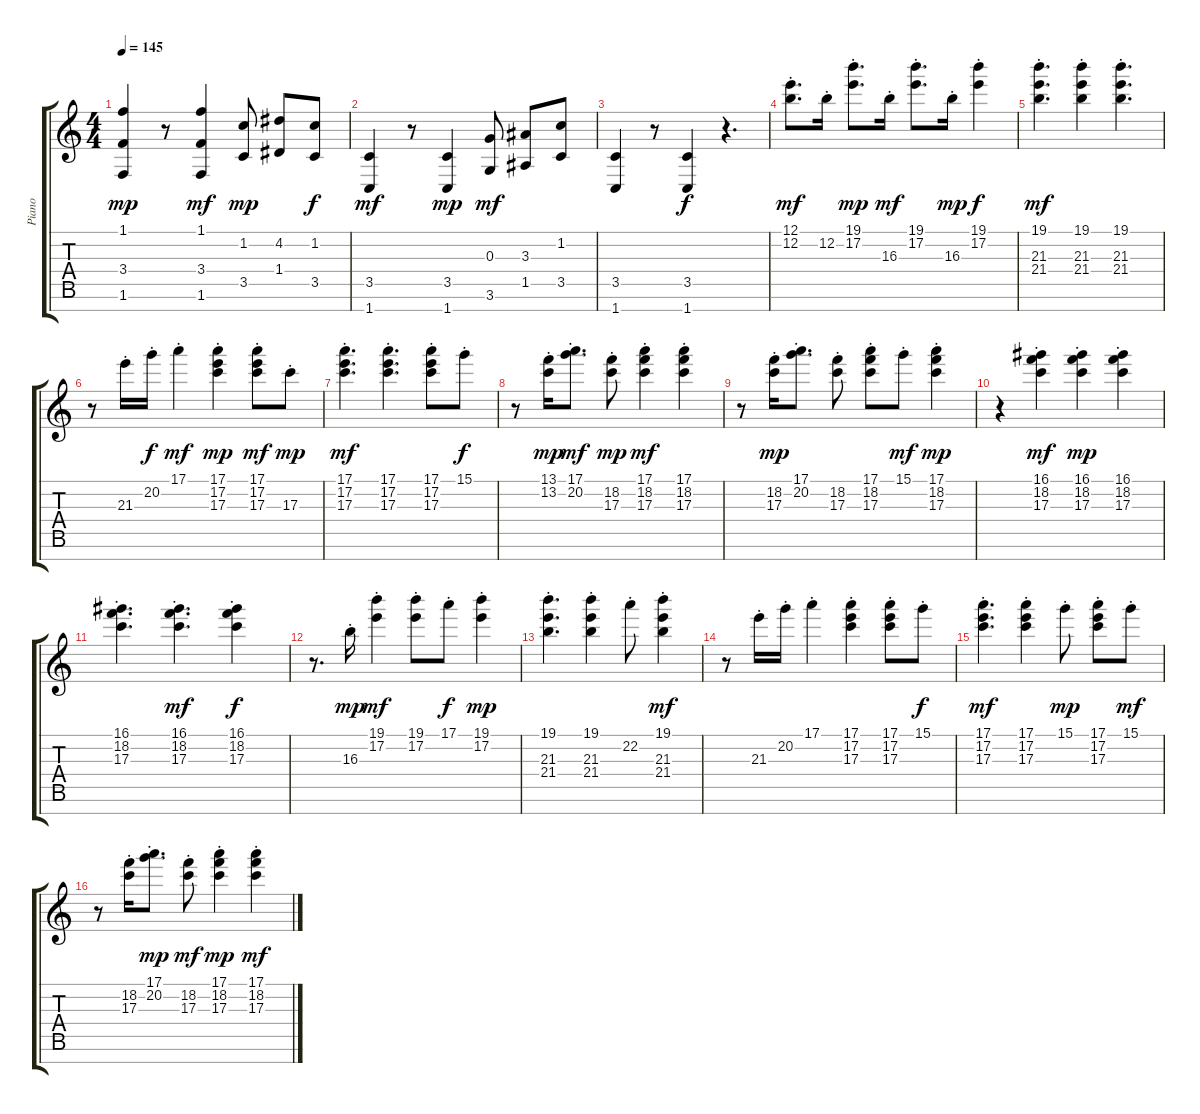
\track ("Piano" "Piano") {instrument electricguitarjazz}
\staff {score tabs}
\tuning (E4 B3 G3 D3 A2 E2 B1) {hide}
\ts (4 4)
\tempo 145
\clef g2
\ks c
(1.1 3.4 1.6).4{dy mp} r.8 (1.1 3.4 1.6).4{dy mf} (1.2 3.5).8{dy mp} (4.2 1.4).8 (1.2 3.5).8{dy f} |
(3.5 1.7).4{dy mf} r.8 (3.5 1.7).4{dy mp} (0.3 3.6).8{dy mf} (3.3 1.5).8 (1.2 3.5).8 |
(3.5 1.7).4 r.8 (3.5 1.7).4{dy f} r.4{d} |
(12.1{st} 12.2{st}).8{d dy mf} 12.2{st}.16 (19.1{st} 17.2{st}).8{d dy mp} 16.3{st}.16{dy mf} (19.1{st} 17.2{st}).8{d} 16.3{st}.16{dy mp} (19.1{st} 17.2{st}).4{dy f} |
(19.1{st} 21.3{st} 21.4{st}).4{d dy mf} (19.1{st} 21.3{st} 21.4{st}).4 (19.1{st} 21.3{st} 21.4{st}).4{d} |
r.8 21.3{st}.16 20.2{st}.16{dy f} 17.1{st}.4{dy mf} (17.1{st} 17.2{st} 17.3{st}).4{dy mp} (17.1{st} 17.2{st} 17.3{st}).8{dy mf} 17.3{st}.8{dy mp} |
(17.1{st} 17.2{st} 17.3{st}).4{d dy mf} (17.1{st} 17.2{st} 17.3{st}).4{d} (17.1{st} 17.2{st} 17.3{st}).8 15.1{st}.8{dy f} |
r.8 (13.1{st} 13.2{st}).16{dy mp} (17.1{st} 20.2{st}).8{d dy mf} (18.2{st} 17.3{st}).8{dy mp} (17.1{st} 18.2{st} 17.3{st}).4{dy mf} (17.1{st} 18.2{st} 17.3{st}).4 |
r.8 (18.2{st} 17.3{st}).16{dy mp} (17.1{st} 20.2{st}).8{d} (18.2{st} 17.3{st}).8 (17.1{st} 18.2{st} 17.3{st}).8 15.1{st}.8{dy mf} (17.1{st} 18.2{st} 17.3{st}).4{dy mp} |
r.4 (16.1{st} 18.2{st} 17.3{st}).4{dy mf} (16.1{st} 18.2{st} 17.3{st}).4{dy mp} (16.1{st} 18.2{st} 17.3{st}).4 |
(16.1{st} 18.2{st} 17.3{st}).4{d} (16.1{st} 18.2{st} 17.3{st}).4{d dy mf} (16.1{st} 18.2{st} 17.3{st}).4{dy f} |
r.8{d} 16.3{st}.16{dy mp} (19.1{st} 17.2{st}).4{dy mf} (19.1{st} 17.2{st}).8 17.1{st}.8{dy f} (19.1{st} 17.2{st}).4{dy mp} |
(19.1{st} 21.3{st} 21.4{st}).4{d} (19.1{st} 21.3{st} 21.4{st}).4 22.2{st}.8 (19.1{st} 21.3{st} 21.4{st}).4{dy mf} |
r.8 21.3{st}.16 20.2{st}.16 17.1{st}.4 (17.1{st} 17.2{st} 17.3{st}).4 (17.1{st} 17.2{st} 17.3{st}).8 15.1{st}.8{dy f} |
(17.1{st} 17.2{st} 17.3{st}).4{d dy mf} (17.1{st} 17.2{st} 17.3{st}).4 15.1{st}.8{dy mp} (17.1{st} 17.2{st} 17.3{st}).8 15.1{st}.8{dy mf} |
r.8 (18.2{st} 17.3{st}).16 (17.1{st} 20.2{st}).8{d dy mp} (18.2{st} 17.3{st}).8{dy mf} (17.1{st} 18.2{st} 17.3{st}).4{dy mp} (17.1{st} 18.2{st} 17.3{st}).4{dy mf}
